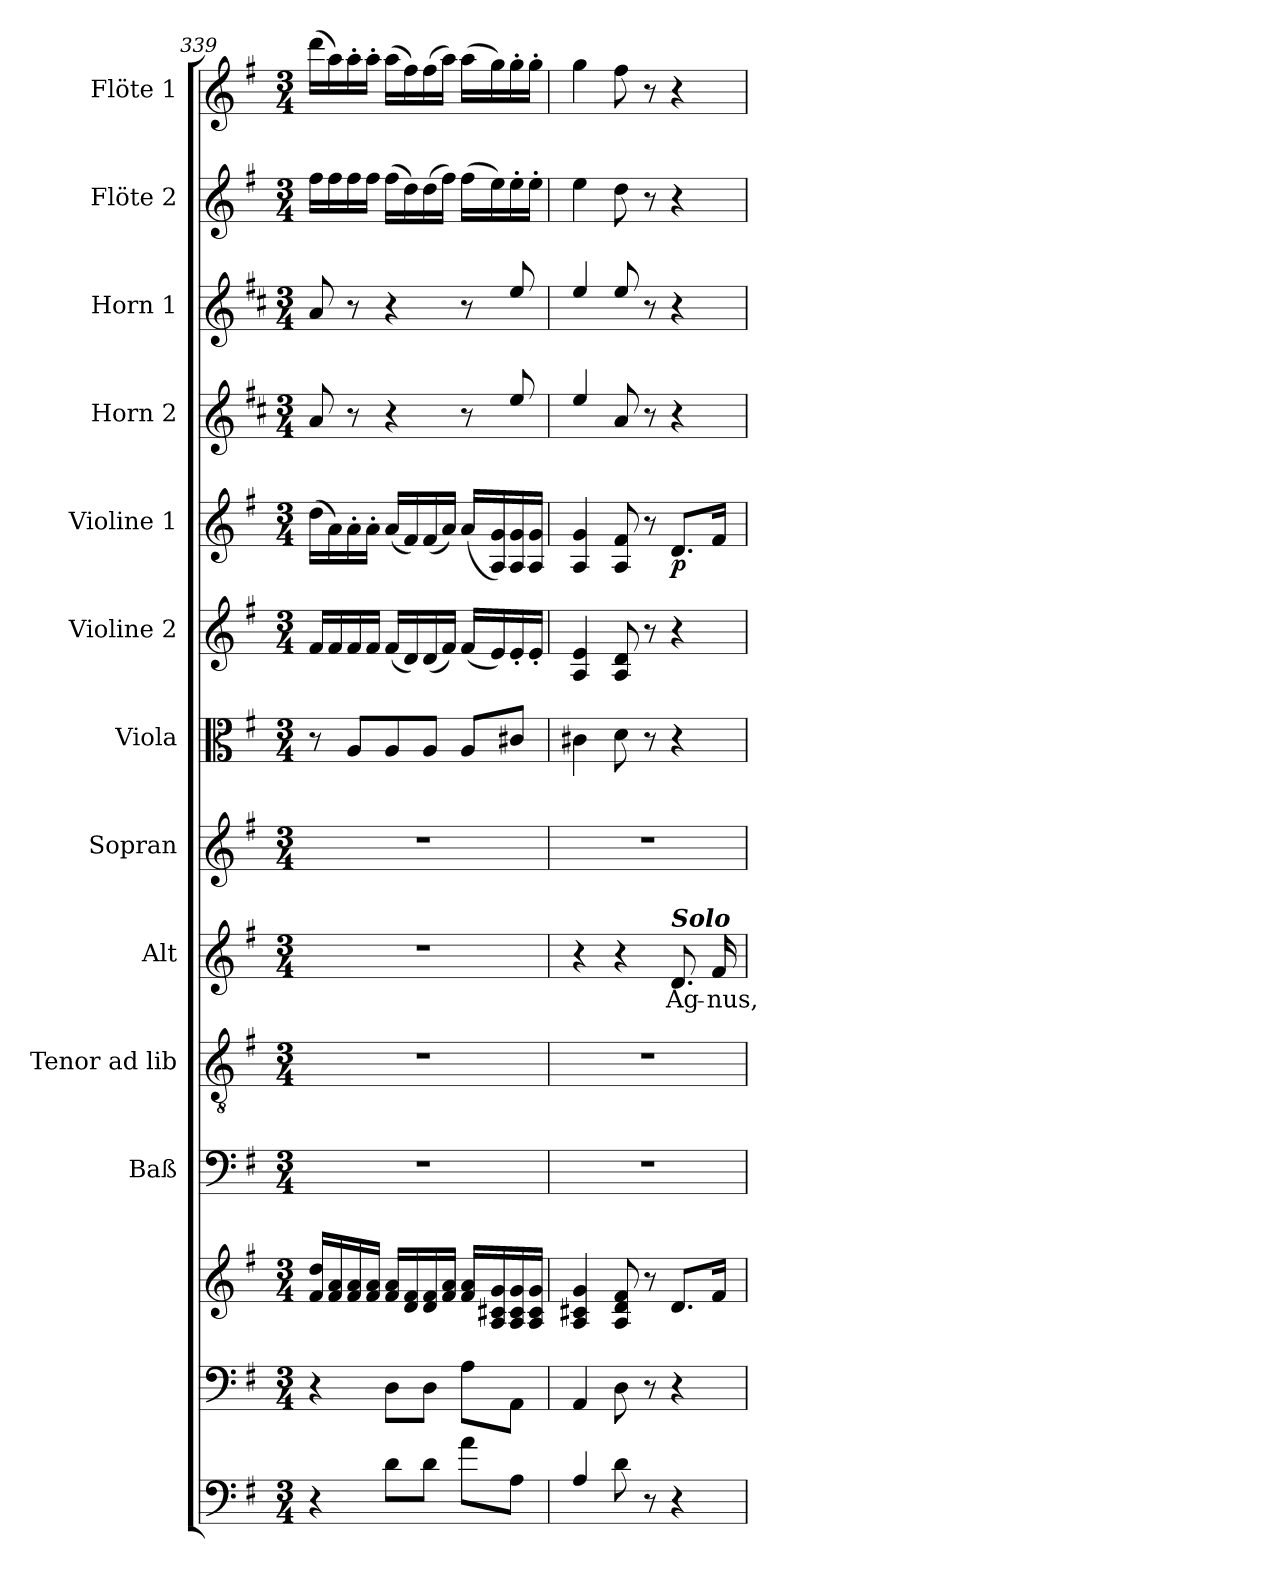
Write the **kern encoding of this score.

**kern	**kern	**kern	**kern	**kern	**kern	**text	**kern	**kern	**kern	**kern	**dynam	**kern	**kern	**kern	**kern
*part13	*part12	*part12	*part11	*part10	*part9	*part9	*part8	*part7	*part6	*part5	*part5	*part4	*part3	*part2	*part1
*staff14	*staff13	*staff12	*staff11	*staff10	*staff9	*staff9	*staff8	*staff7	*staff6	*staff5	*staff5	*staff4	*staff3	*staff2	*staff1
*	*	*	*I"Baß	*I"Tenor ad lib	*I"Alt	*	*I"Sopran	*I"Viola	*I"Violine 2	*I"Violine 1	*	*I"Horn 2	*I"Horn 1	*I"Flöte 2	*I"Flöte 1
*	*	*	*I'Baß	*I'Ten	*I'Alt	*	*I'Sop	*I'Vla.	*I'Vln. 2	*I'Vln. 1	*	*I'Hrn. 2	*I'Hrn. 1	*I'Fl. 2	*I'Fl. 1
!!LO:PB:g=z
*clefF4	*clefF4	*clefG2	*clefF4	*clefGv2	*clefG2	*	*clefG2	*clefC3	*clefG2	*clefG2	*	*clefG2	*clefG2	*clefG2	*clefG2
*ITrd7c12	*	*	*	*	*	*	*	*	*	*	*	*ITrd4c7	*ITrd4c7	*	*
*k[f#]	*k[f#]	*k[f#]	*k[f#]	*k[f#]	*k[f#]	*	*k[f#]	*k[f#]	*k[f#]	*k[f#]	*	*k[f#]	*k[f#]	*k[f#]	*k[f#]
*G:	*G:	*G:	*G:	*G:	*G:	*	*G:	*G:	*G:	*G:	*	*G:	*G:	*G:	*G:
*M3/4	*M3/4	*M3/4	*M3/4	*M3/4	*M3/4	*	*M3/4	*M3/4	*M3/4	*M3/4	*	*M3/4	*M3/4	*M3/4	*M3/4
=339	=339	=339	=339	=339	=339	=339	=339	=339	=339	=339	=339	=339	=339	=339	=339
4r	4r	16f#/ 16dd/LL	2.r	2.r	2.r	.	2.r	8r	16f#/LL	(>16dd\LL	.	8d/	8d/	16ff#\LL	(>16ddd\LL
.	.	16f#/ 16a/	.	.	.	.	.	.	16f#/	16a\)	.	.	.	16ff#\	16aa\)
.	.	16f#/ 16a/	.	.	.	.	.	8A/L	16f#/	16a'>\	.	8r	8r	16ff#\	16aa'>\
.	.	16f#/ 16a/JJ	.	.	.	.	.	.	16f#/JJ	16a'>\JJ	.	.	.	16ff#\JJ	16aa'>\JJ
8D\L	8D\L	16f#/ 16a/LL	.	.	.	.	.	8A/	(<16f#/LL	(<16a/LL	.	4r	4r	(>16ff#\LL	(>16aa\LL
.	.	16d/ 16f#/	.	.	.	.	.	.	16d/)	16f#/)	.	.	.	16dd\)	16ff#\)
8D\J	8D\J	16d/ 16f#/	.	.	.	.	.	8A/J	(<16d/	(<16f#/	.	.	.	(>16dd\	(>16ff#\
.	.	16f#/ 16a/JJ	.	.	.	.	.	.	16f#/JJ)	16a/JJ)	.	.	.	16ff#\JJ)	16aa\JJ)
8A\L	8A\L	16f#/ 16a/LL	.	.	.	.	.	8A/L	(<16f#/LL	(<16a/LL	.	8r	8r	(>16ff#\LL	(>16aa\LL
.	.	16A/ 16c#X/ 16g/	.	.	.	.	.	.	16e/)	16A/ 16g/)	.	.	.	16ee\)	16gg\)
8AA\J	8AA\J	16A/ 16c#/ 16g/	.	.	.	.	.	8c#X/J	16e'</	16A/ 16g/	.	8a/	8a/	16ee'>\	16gg'>\
.	.	16A/ 16c#/ 16g/JJ	.	.	.	.	.	.	16e'</JJ	16A/ 16g/JJ	.	.	.	16ee'>\JJ	16gg'>\JJ
=340	=340	=340	=340	=340	=340	=340	=340	=340	=340	=340	=340	=340	=340	=340	=340
4AA/	4AA/	4A/ 4c#X/ 4g/	2.r	2.r	4r	.	2.r	4c#X\	4A/ 4e/	4A/ 4g/	.	4a/	4a/	4ee\	4gg\
8D\	8D\	8A/ 8d/ 8f#/	.	.	4r	.	.	8d\	8A/ 8d/	8A/ 8f#/	.	8d/	8a/	8dd\	8ff#\
8r	8r	8r	.	.	.	.	.	8r	8r	8r	.	8r	8r	8r	8r
!	!	!	!	!	!LO:TX:a:Bi:t=Solo	!	!	!	!	!	!	!	!	!	!
!	!	!	!	!	!	!LO:LY:b	!	!	!	!	!LO:DY:b	!	!	!	!
4r	4r	8.d/L	.	.	8.d/	Ag-	.	4r	4r	8.d/L	p	4r	4r	4r	4r
!	!	!	!	!	!	!LO:LY:b	!	!	!	!	!	!	!	!	!
.	.	16f#/Jk	.	.	16f#/	-nus,	.	.	.	16f#/Jk	.	.	.	.	.
=	=	=	=	=	=	=	=	=	=	=	=	=	=	=	=
*-	*-	*-	*-	*-	*-	*-	*-	*-	*-	*-	*-	*-	*-	*-	*-
